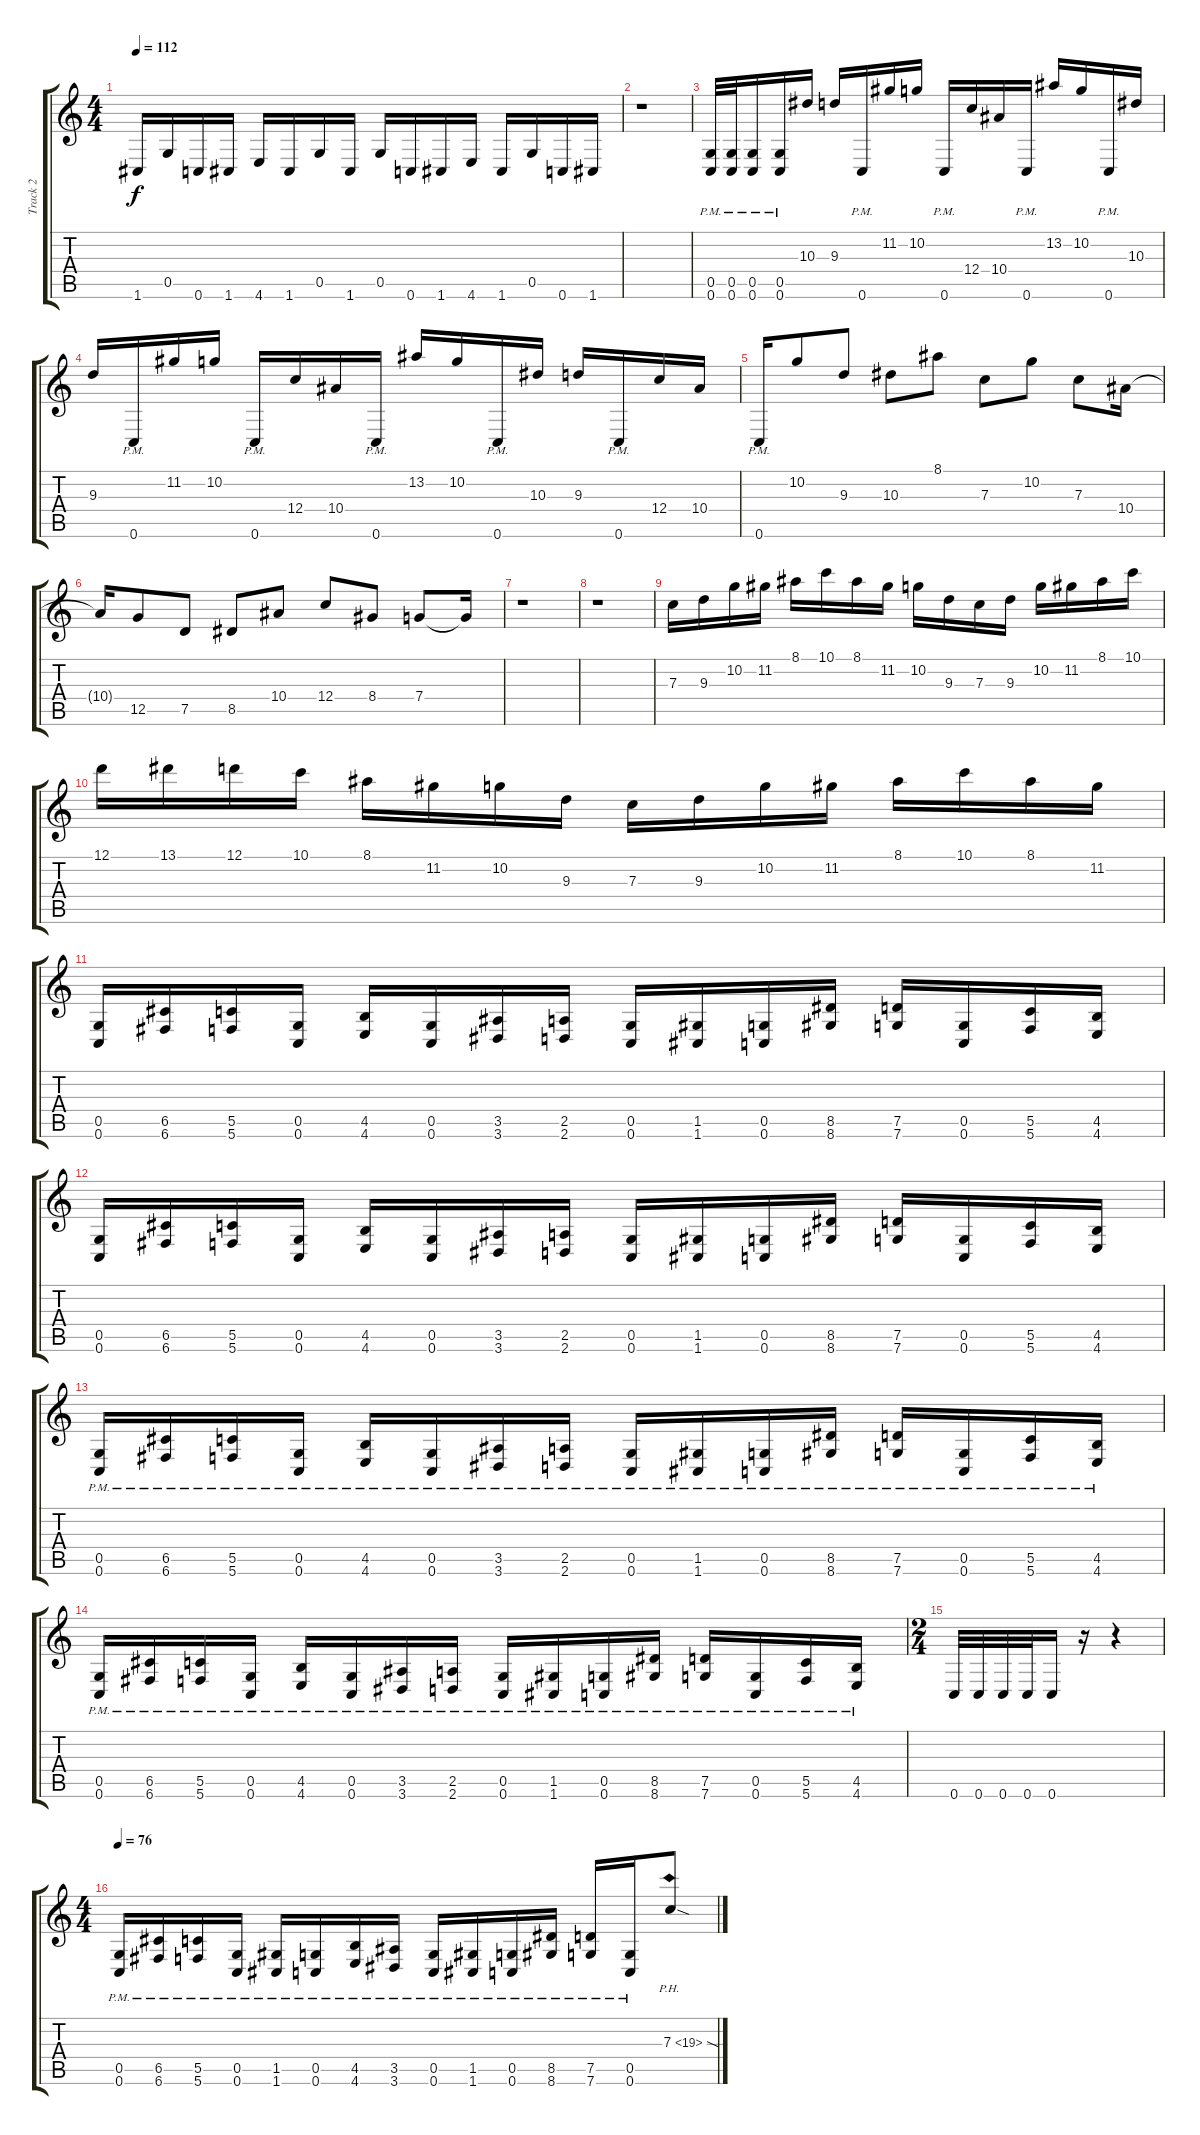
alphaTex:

\track ("Track 2" "Track 2") {instrument distortionguitar}
\staff {score tabs}
\tuning (D4 A3 F3 C3 G2 C2) {hide}
\ts (4 4)
\tempo 112
\clef g2
\ks c
1.6.16{dy f} 0.5.16 0.6.16 1.6.16 4.6.16 1.6.16 0.5.16 1.6.16 0.5.16 0.6.16 1.6.16 4.6.16 1.6.16 0.5.16 0.6.16 1.6.16 |
r.1 |
(0.5{pm} 0.6{pm}).32 (0.5{pm} 0.6{pm}).32 (0.5{pm} 0.6{pm}).16 (0.5{pm} 0.6{pm}).16 10.3.16 9.3.16 0.6{pm}.16 11.2.16 10.2.16 0.6{pm}.16 12.4.16 10.4.16 0.6{pm}.16 13.2.16 10.2.16 0.6{pm}.16 10.3.16 |
9.3.16 0.6{pm}.16 11.2.16 10.2.16 0.6{pm}.16 12.4.16 10.4.16 0.6{pm}.16 13.2.16 10.2.16 0.6{pm}.16 10.3.16 9.3.16 0.6{pm}.16 12.4.16 10.4.16 |
0.6{pm}.16 10.2.8 9.3.8 10.3.8 8.1.8 7.3.8 10.2.8 7.3.8 10.4.16 |
10.4{t}.16 12.5.8 7.5.8 8.5.8 10.4.8 12.4.8 8.4.8 7.4.8 7.4{t}.16 |
r.1 |
r.1 |
7.3.16 9.3.16 10.2.16 11.2.16 8.1.16 10.1.16 8.1.16 11.2.16 10.2.16 9.3.16 7.3.16 9.3.16 10.2.16 11.2.16 8.1.16 10.1.16 |
12.1.16 13.1.16 12.1.16 10.1.16 8.1.16 11.2.16 10.2.16 9.3.16 7.3.16 9.3.16 10.2.16 11.2.16 8.1.16 10.1.16 8.1.16 11.2.16 |
(0.5 0.6).16 (6.5 6.6).16 (5.5 5.6).16 (0.5 0.6).16 (4.5 4.6).16 (0.5 0.6).16 (3.5 3.6).16 (2.5 2.6).16 (0.5 0.6).16 (1.5 1.6).16 (0.5 0.6).16 (8.5 8.6).16 (7.5 7.6).16 (0.5 0.6).16 (5.5 5.6).16 (4.5 4.6).16 |
(0.5 0.6).16 (6.5 6.6).16 (5.5 5.6).16 (0.5 0.6).16 (4.5 4.6).16 (0.5 0.6).16 (3.5 3.6).16 (2.5 2.6).16 (0.5 0.6).16 (1.5 1.6).16 (0.5 0.6).16 (8.5 8.6).16 (7.5 7.6).16 (0.5 0.6).16 (5.5 5.6).16 (4.5 4.6).16 |
(0.5{pm} 0.6{pm}).16 (6.5{pm} 6.6{pm}).16 (5.5{pm} 5.6{pm}).16 (0.5{pm} 0.6{pm}).16 (4.5{pm} 4.6{pm}).16 (0.5{pm} 0.6{pm}).16 (3.5{pm} 3.6{pm}).16 (2.5{pm} 2.6{pm}).16 (0.5{pm} 0.6{pm}).16 (1.5{pm} 1.6{pm}).16 (0.5{pm} 0.6{pm}).16 (8.5{pm} 8.6{pm}).16 (7.5{pm} 7.6{pm}).16 (0.5{pm} 0.6{pm}).16 (5.5{pm} 5.6{pm}).16 (4.5{pm} 4.6{pm}).16 |
(0.5{pm} 0.6{pm}).16 (6.5{pm} 6.6{pm}).16 (5.5{pm} 5.6{pm}).16 (0.5{pm} 0.6{pm}).16 (4.5{pm} 4.6{pm}).16 (0.5{pm} 0.6{pm}).16 (3.5{pm} 3.6{pm}).16 (2.5{pm} 2.6{pm}).16 (0.5{pm} 0.6{pm}).16 (1.5{pm} 1.6{pm}).16 (0.5{pm} 0.6{pm}).16 (8.5{pm} 8.6{pm}).16 (7.5{pm} 7.6{pm}).16 (0.5{pm} 0.6{pm}).16 (5.5{pm} 5.6{pm}).16 (4.5{pm} 4.6{pm}).16 |
\ts (2 4)
0.6.32 0.6.32 0.6.32 0.6.32 0.6.16 r.16 r.4 |
\ts (4 4)
\tempo 76
(0.5{pm} 0.6{pm}).16 (6.5{pm} 6.6{pm}).16 (5.5{pm} 5.6{pm}).16 (0.5{pm} 0.6{pm}).16 (1.5{pm} 1.6{pm}).16 (0.5{pm} 0.6{pm}).16 (4.5{pm} 4.6{pm}).16 (3.5{pm} 3.6{pm}).16 (0.5{pm} 0.6{pm}).16 (1.5{pm} 1.6{pm}).16 (0.5{pm} 0.6{pm}).16 (8.5{pm} 8.6{pm}).16 (7.5{pm} 7.6{pm}).16 (0.5{pm} 0.6{pm}).16 7.3{ph 12 sod}.8
